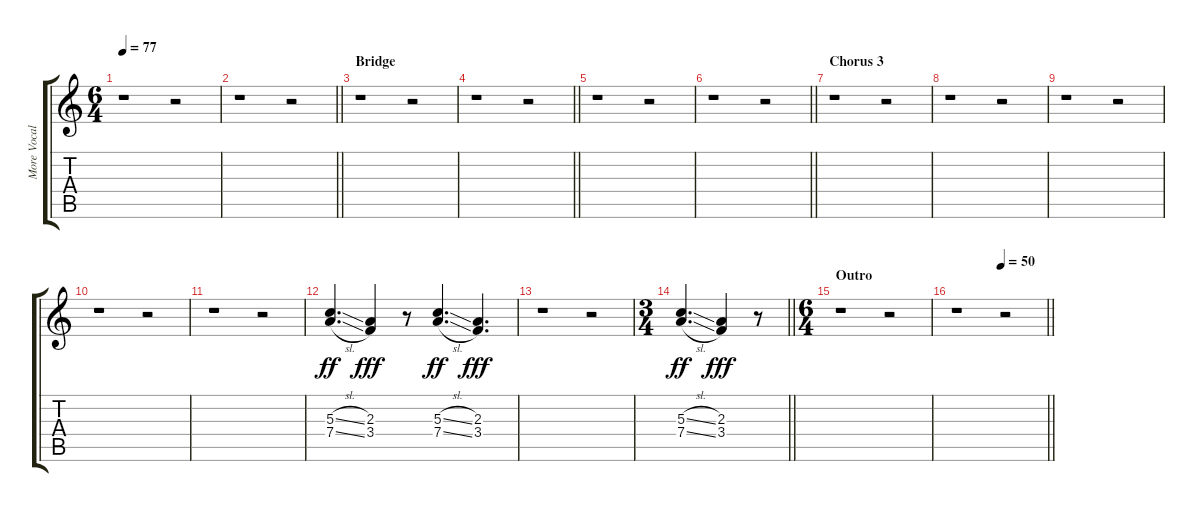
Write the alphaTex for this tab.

\track ("More Vocal Dubs" "More Vocal") {instrument electricguitarjazz}
\staff {score tabs}
\tuning (D4 A3 G3 D3 A2 D2) {hide}
\ts (6 4)
\tempo 77
\clef g2
\ks c
r.1{dy ff} r.2 |
\barLineRight lightlight
r.1 r.2 |
\section ("" "Bridge")
r.1 r.2 |
\barLineRight lightlight
r.1 r.2 |
r.1 r.2 |
\barLineRight lightlight
r.1 r.2 |
\section ("" "Chorus 3")
r.1 r.2 |
r.1 r.2 |
r.1 r.2 |
r.1 r.2 |
r.1 r.2 |
(5.3{sl} 7.4{sl}).4{d beam merge} (2.3 3.4).4{dy fff beam merge} r.8 (5.3{sl} 7.4{sl}).4{d dy ff} (2.3 3.4).4{d dy fff} |
r.1 r.2 |
\ts (3 4)
\barLineRight lightlight
(5.3{sl} 7.4{sl}).4{d dy ff beam merge} (2.3 3.4).4{dy fff beam merge} r.8 |
\ts (6 4)
\section ("" "Outro")
r.1 r.2 |
\tempo (50 0.5)
\barLineRight lightlight
r.1 r.2
